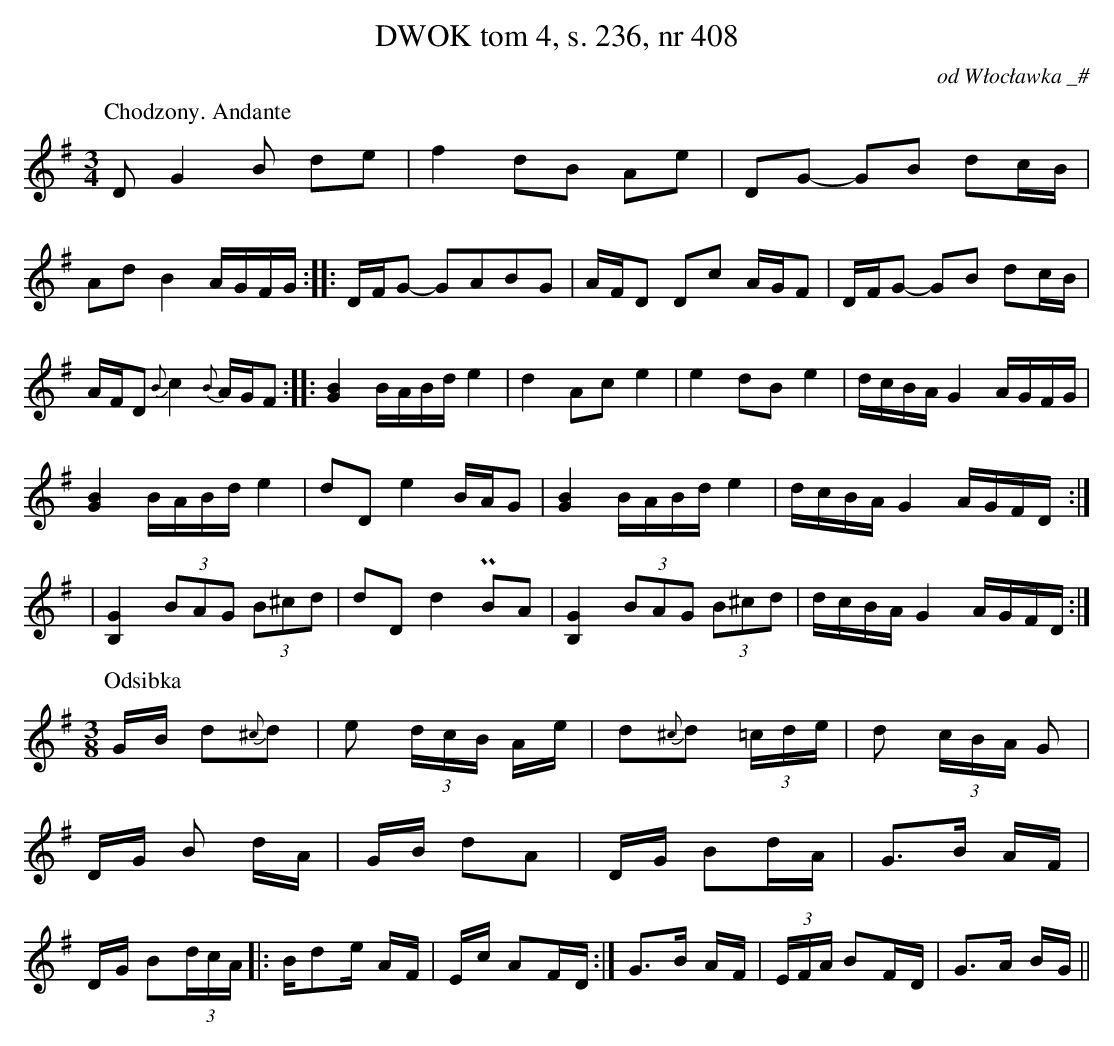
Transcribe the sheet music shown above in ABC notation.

X:1
T: DWOK tom 4, s. 236, nr 408
O: od Włocławka _#
L: 1/16
M: 3/4
K: G
P: Chodzony. Andante
D2G4 B2 d2e2 | f4 d2B2 A2e2 | D2G2- G2B2 d2cB |
A2d2 B4 AGFG :: DFG2- G2A2B2G2 | AFD2 D2c2 AGF2 | DFG2- G2B2 d2cB |
AFD2 {B}c4 {B}AGF2 :: [B4G4] BABd e4 | d4 A2c2 e4 | e4 d2B2 e4 | dcBA G4 AGFG |
[B4G4] BABd e4 | d2D2 e4 BAG2 |[B4G4] BABd e4 | dcBA G4 AGFD::
| [B,4G4] (3B2A2G2 (3B2^c2d2 | d2D2 d4 PB2A2 | [B,4G4] (3B2A2G2 (3B2^c2d2 | dcBA G4 AGFD:|
[M:3/8][P:Odsibka] GB d2{^c}d2 | e2 (3dcB Ae | d2{^c}d2 (3=cde | d2 (3cBA G2 |
DG B2 dA | GB d2A2 | DG B2dA | G3B AF |
DG B2(3dcA |: Bd2e AF | Ec A2FD :| G3B AF | (3EFA B2FD | G3A BG ||
